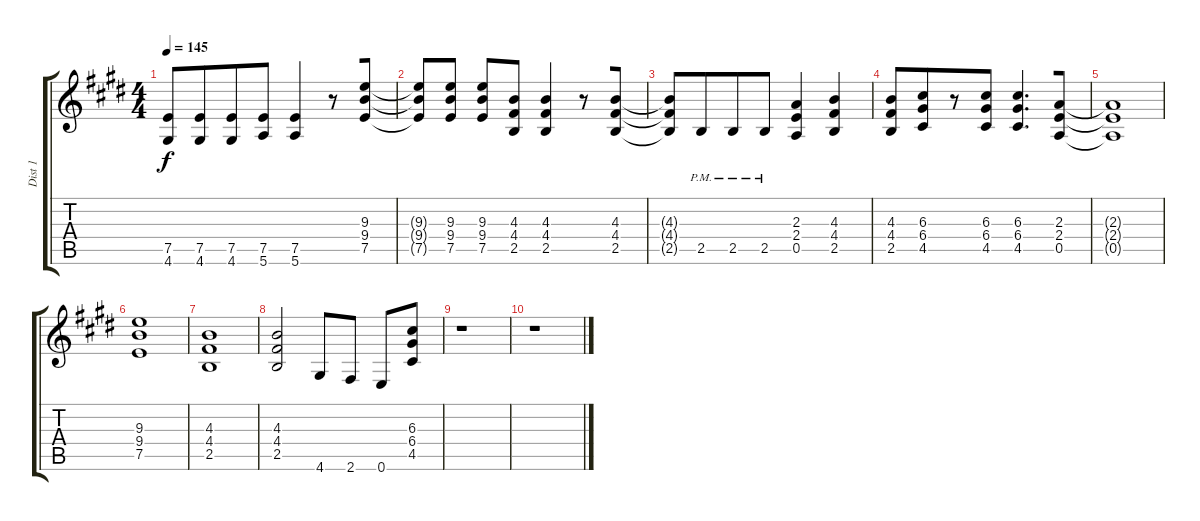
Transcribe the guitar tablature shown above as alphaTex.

\track ("Dist 1" "Dist 1") {instrument distortionguitar}
\staff {score tabs}
\tuning (E4 B3 G3 D3 A2 E2) {hide}
\ts (4 4)
\tempo 145
\clef g2
\ks c#minor
(7.5{t} 4.6{t}).8{dy f beam merge} (7.5 4.6).8{beam merge} (7.5 4.6).8 (7.5 5.6).8{beam merge} (7.5 5.6).4{beam merge} r.8{beam merge} (9.3 9.4 7.5).8 |
\ks e
(9.3{t} 9.4{t} 7.5{t}).8{beam merge} (9.3 9.4 7.5).8 (9.3 9.4 7.5).8{beam merge} (4.3 4.4 2.5).8{beam merge} (4.3 4.4 2.5).4{beam merge} r.8{beam merge} (4.3 4.4 2.5).8 |
\ks c#minor
(4.3{t} 4.4{t} 2.5{t}).8{beam merge} 2.5{pm}.8{beam merge} 2.5{pm}.8{beam merge} 2.5{pm}.8{beam merge} (2.3 2.4 0.5).4{beam merge} (4.3 4.4 2.5).4 |
(4.3 4.4 2.5).8 (6.3 6.4 4.5).8{beam merge} r.8{beam merge} (6.3 6.4 4.5).8{beam merge} (6.3 6.4 4.5).4{d beam merge} (2.3 2.4 0.5).8 |
(2.3{t} 2.4{t} 0.5{t}).1 |
\ks e
(9.3 9.4 7.5).1 |
\ks c#minor
(4.3 4.4 2.5).1 |
(4.3 4.4 2.5).2{beam merge} 4.6.8{beam merge} 2.6.8 0.6.8{beam merge} (6.3 6.4 4.5).8 |
r.1 |
r.1
